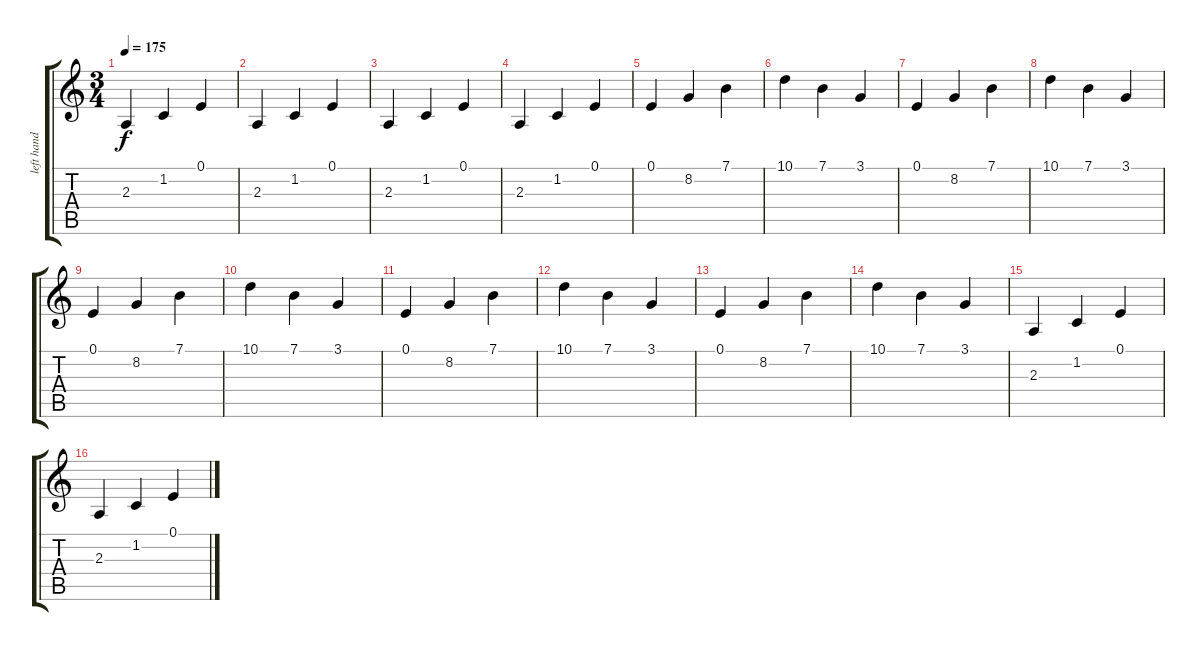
\track ("left hand" "left hand") {instrument acousticgrandpiano}
\staff {score tabs}
\tuning (E4 B3 G3 D3 A2 E2) {hide}
\ts (3 4)
\tempo 175
\clef g2
\ks c
2.3.4{dy f} 1.2.4 0.1.4 |
2.3.4 1.2.4 0.1.4 |
2.3.4 1.2.4 0.1.4 |
2.3.4 1.2.4 0.1.4 |
0.1.4 8.2.4 7.1.4 |
10.1.4 7.1.4 3.1.4 |
0.1.4 8.2.4 7.1.4 |
10.1.4 7.1.4 3.1.4 |
0.1.4 8.2.4 7.1.4 |
10.1.4 7.1.4 3.1.4 |
0.1.4 8.2.4 7.1.4 |
10.1.4 7.1.4 3.1.4 |
0.1.4 8.2.4 7.1.4 |
10.1.4 7.1.4 3.1.4 |
2.3.4 1.2.4 0.1.4 |
2.3.4 1.2.4 0.1.4
